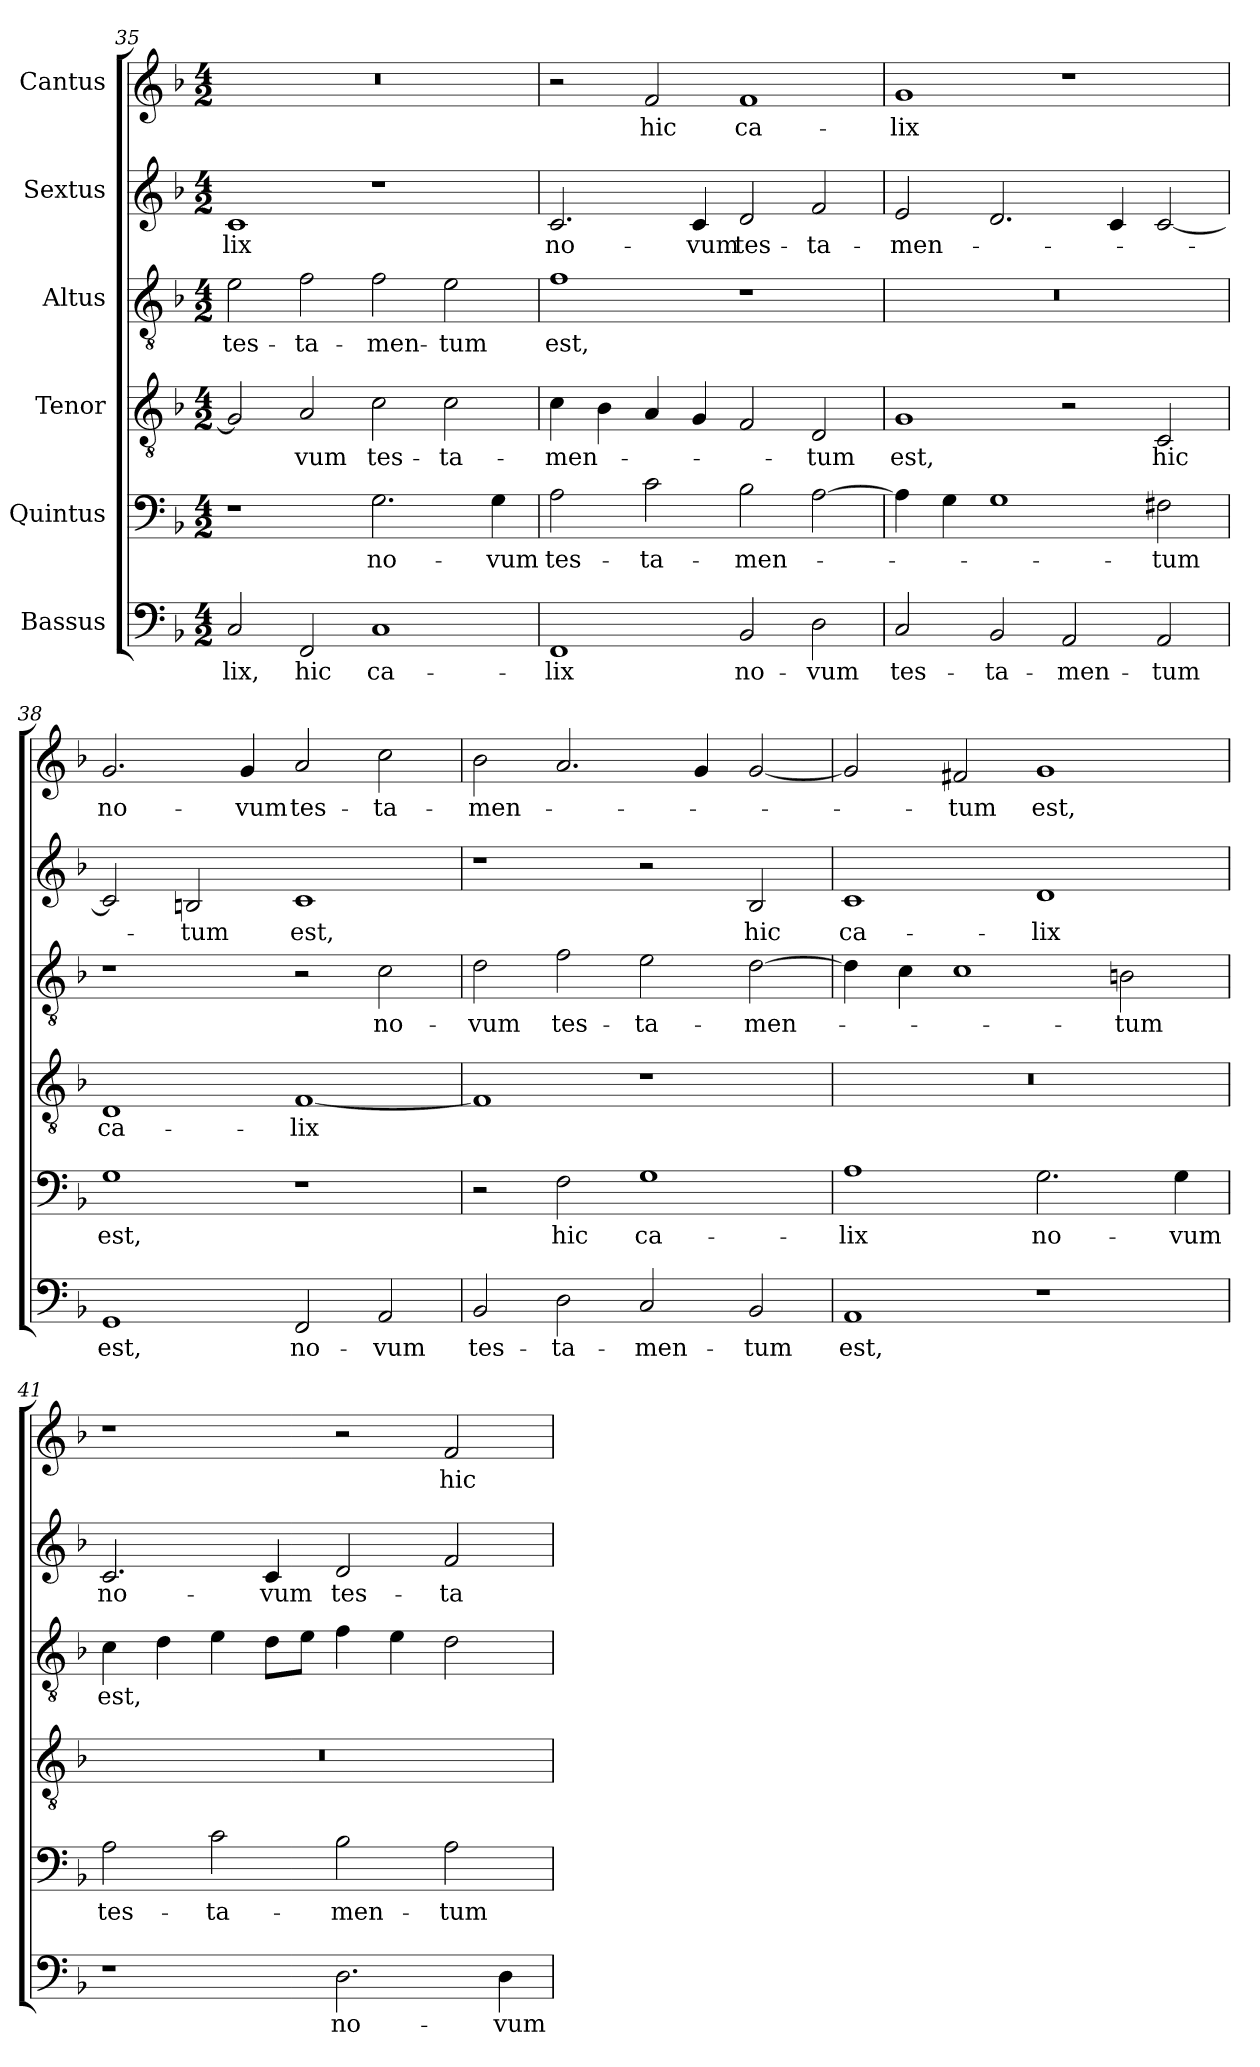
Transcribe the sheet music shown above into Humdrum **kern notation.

**kern	**text	**kern	**text	**kern	**text	**kern	**text	**kern	**text	**kern	**text
*part6	*part6	*part5	*part5	*part4	*part4	*part3	*part3	*part2	*part2	*part1	*part1
*staff6	*staff6	*staff5	*staff5	*staff4	*staff4	*staff3	*staff3	*staff2	*staff2	*staff1	*staff1
*I"Bassus	*	*I"Quintus	*	*I"Tenor	*	*I"Altus	*	*I"Sextus	*	*I"Cantus	*
!!LO:PB:g=z
*clefF4	*	*clefF4	*	*clefGv2	*	*clefGv2	*	*clefG2	*	*clefG2	*
*k[b-]	*	*k[b-]	*	*k[b-]	*	*k[b-]	*	*k[b-]	*	*k[b-]	*
*F:	*	*F:	*	*F:	*	*F:	*	*F:	*	*F:	*
*M4/2	*	*M4/2	*	*M4/2	*	*M4/2	*	*M4/2	*	*M4/2	*
=35	=35	=35	=35	=35	=35	=35	=35	=35	=35	=35	=35
!	!LO:LY:b	!	!	!	!	!	!LO:LY:b	!	!LO:LY:b	!	!
2C/	-lix,	1r	.	2G/]	.	2e\	tes-	1c	-lix	0r	.
!	!LO:LY:b	!	!	!	!LO:LY:b	!	!LO:LY:b	!	!	!	!
2FF/	hic	.	.	2A/	-vum	2f\	-ta-	.	.	.	.
!	!LO:LY:b	!	!LO:LY:b	!	!LO:LY:b	!	!LO:LY:b	!	!	!	!
1C	ca-	2.G\	no-	2c\	tes-	2f\	-men-	1r	.	.	.
!	!	!	!	!	!LO:LY:b	!	!LO:LY:b	!	!	!	!
.	.	.	.	2c\	-ta-	2e\	-tum	.	.	.	.
!	!	!	!LO:LY:b	!	!	!	!	!	!	!	!
.	.	4G\	-vum	.	.	.	.	.	.	.	.
=36	=36	=36	=36	=36	=36	=36	=36	=36	=36	=36	=36
!	!LO:LY:b	!	!LO:LY:b	!	!LO:LY:b	!	!LO:LY:b	!	!LO:LY:b	!	!
1FF	-lix	2A\	tes-	4c\	-men-	1f	est,	2.c/	no-	2r	.
.	.	.	.	4B-\	.	.	.	.	.	.	.
!	!	!	!LO:LY:b	!	!	!	!	!	!	!	!LO:LY:b
.	.	2c\	-ta-	4A/	.	.	.	.	.	2f/	hic
!	!	!	!	!	!	!	!	!	!LO:LY:b	!	!
.	.	.	.	4G/	.	.	.	4c/	-vum	.	.
!	!LO:LY:b	!	!LO:LY:b	!	!	!	!	!	!LO:LY:b	!	!LO:LY:b
2BB-/	no-	2B-\	-men-	2F/	.	1r	.	2d/	tes-	1f	ca-
!	!LO:LY:b	!	!	!	!LO:LY:b	!	!	!	!LO:LY:b	!	!
2D\	-vum	[2A\	.	2D/	-tum	.	.	2f/	-ta-	.	.
=37	=37	=37	=37	=37	=37	=37	=37	=37	=37	=37	=37
!	!LO:LY:b	!	!	!	!LO:LY:b	!	!	!	!LO:LY:b	!	!LO:LY:b
2C/	tes-	4A\]	.	1G	est,	0r	.	2e/	-men-	1g	-lix
.	.	4G\	.	.	.	.	.	.	.	.	.
!	!LO:LY:b	!	!	!	!	!	!	!	!	!	!
2BB-/	-ta-	1G	.	.	.	.	.	2.d/	.	.	.
!	!LO:LY:b	!	!	!	!	!	!	!	!	!	!
2AA/	-men-	.	.	2r	.	.	.	.	.	1r	.
.	.	.	.	.	.	.	.	4c/	.	.	.
!	!LO:LY:b	!	!LO:LY:b	!	!LO:LY:b	!	!	!	!	!	!
2AA/	-tum	2F#X\	-tum	2C/	hic	.	.	[2c/	.	.	.
=38	=38	=38	=38	=38	=38	=38	=38	=38	=38	=38	=38
!	!LO:LY:b	!	!LO:LY:b	!	!LO:LY:b	!	!	!	!	!	!LO:LY:b
1GG	est,	1G	est,	1D	ca-	1r	.	2c/]	.	2.g/	no-
!	!	!	!	!	!	!	!	!	!LO:LY:b	!	!
.	.	.	.	.	.	.	.	2Bn/	-tum	.	.
!	!	!	!	!	!	!	!	!	!	!	!LO:LY:b
.	.	.	.	.	.	.	.	.	.	4g/	-vum
!	!LO:LY:b	!	!	!	!LO:LY:b	!	!	!	!LO:LY:b	!	!LO:LY:b
2FF/	no-	1r	.	[1F	-lix	2r	.	1c	est,	2a/	tes-
!	!LO:LY:b	!	!	!	!	!	!LO:LY:b	!	!	!	!LO:LY:b
2AA/	-vum	.	.	.	.	2c\	no-	.	.	2cc\	-ta-
!!LO:LB:g=z
=39	=39	=39	=39	=39	=39	=39	=39	=39	=39	=39	=39
!	!LO:LY:b	!	!	!	!	!	!LO:LY:b	!	!	!	!LO:LY:b
2BB-/	tes-	2r	.	1F]	.	2d\	-vum	1r	.	2b-\	-men-
!	!LO:LY:b	!	!LO:LY:b	!	!	!	!LO:LY:b	!	!	!	!
2D\	-ta-	2F\	hic	.	.	2f\	tes-	.	.	2.a/	.
!	!LO:LY:b	!	!LO:LY:b	!	!	!	!LO:LY:b	!	!	!	!
2C/	-men-	1G	ca-	1r	.	2e\	-ta-	2r	.	.	.
.	.	.	.	.	.	.	.	.	.	4g/	.
!	!LO:LY:b	!	!	!	!	!	!LO:LY:b	!	!LO:LY:b	!	!
2BB-/	-tum	.	.	.	.	[2d\	-men-	2B-/	hic	[2g/	.
=40	=40	=40	=40	=40	=40	=40	=40	=40	=40	=40	=40
!	!LO:LY:b	!	!LO:LY:b	!	!	!	!	!	!LO:LY:b	!	!
1AA	est,	1A	-lix	0r	.	4d\]	.	1c	ca-	2g/]	.
.	.	.	.	.	.	4c\	.	.	.	.	.
!	!	!	!	!	!	!	!	!	!	!	!LO:LY:b
.	.	.	.	.	.	1c	.	.	.	2f#X/	-tum
!	!	!	!LO:LY:b	!	!	!	!	!	!LO:LY:b	!	!LO:LY:b
1r	.	2.G\	no-	.	.	.	.	1d	-lix	1g	est,
!	!	!	!	!	!	!	!LO:LY:b	!	!	!	!
.	.	.	.	.	.	2Bn\	-tum	.	.	.	.
!	!	!	!LO:LY:b	!	!	!	!	!	!	!	!
.	.	4G\	-vum	.	.	.	.	.	.	.	.
=41	=41	=41	=41	=41	=41	=41	=41	=41	=41	=41	=41
!	!	!	!LO:LY:b	!	!	!	!LO:LY:b	!	!LO:LY:b	!	!
1r	.	2A\	tes-	0r	.	4c\	est,	2.c/	no-	1r	.
.	.	.	.	.	.	4d\	.	.	.	.	.
!	!	!	!LO:LY:b	!	!	!	!	!	!	!	!
.	.	2c\	-ta-	.	.	4e\	.	.	.	.	.
!	!	!	!	!	!	!	!	!	!LO:LY:b	!	!
.	.	.	.	.	.	8d\L	.	4c/	-vum	.	.
.	.	.	.	.	.	8e\J	.	.	.	.	.
!	!LO:LY:b	!	!LO:LY:b	!	!	!	!	!	!LO:LY:b	!	!
2.D\	no-	2B-\	-men-	.	.	4f\	.	2d/	tes-	2r	.
.	.	.	.	.	.	4e\	.	.	.	.	.
!	!	!	!LO:LY:b	!	!	!	!	!	!LO:LY:b	!	!LO:LY:b
.	.	2A\	-tum	.	.	2d\	.	2f/	-ta-	2f/	hic
!	!LO:LY:b	!	!	!	!	!	!	!	!	!	!
4D\	-vum	.	.	.	.	.	.	.	.	.	.
=	=	=	=	=	=	=	=	=	=	=	=
*-	*-	*-	*-	*-	*-	*-	*-	*-	*-	*-	*-
